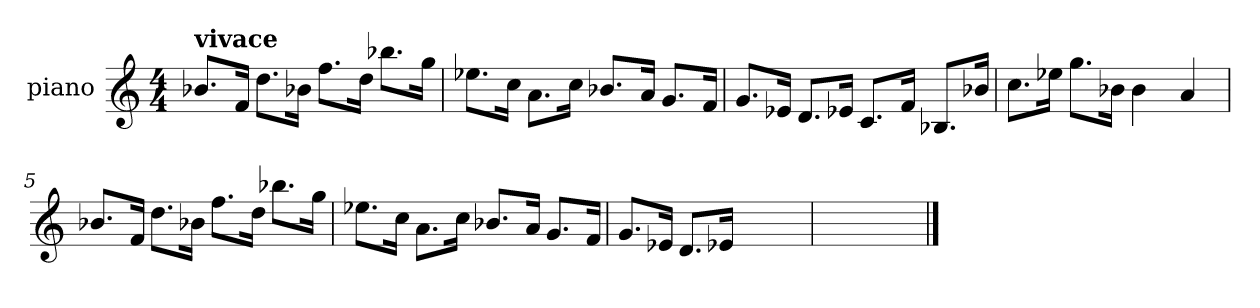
**kern
*part1
*staff1
*I"piano
*I'Pno
*clefG2
*k[]
*C:
*M4/4
=1
!LO:TX:a:B:t=vivace
8.b-X/L
16f/Jk
8.dd\L
16b-X\Jk
8.ff\L
16dd\Jk
8.bb-X\L
16gg\Jk
=2
8.ee-X\L
16cc\Jk
8.a\L
16cc\Jk
8.b-X/L
16a/Jk
8.g/L
16f/Jk
=3
8.g/L
16e-X/Jk
8.d/L
16e-X/Jk
8.c/L
16f/Jk
8.B-X/L
16b-X/Jk
=4
8.cc\L
16ee-X\Jk
8.gg\L
16b-X\Jk
4b-
4a
=5
8.b-X/L
16f/Jk
8.dd\L
16b-X\Jk
8.ff\L
16dd\Jk
8.bb-X\L
16gg\Jk
=6
8.ee-X\L
16cc\Jk
8.a\L
16cc\Jk
8.b-X/L
16a/Jk
8.g/L
16f/Jk
=7
8.g/L
16e-X/Jk
8.d/L
16e-X/Jk
2ryy
=8
1ryy
==
*-
